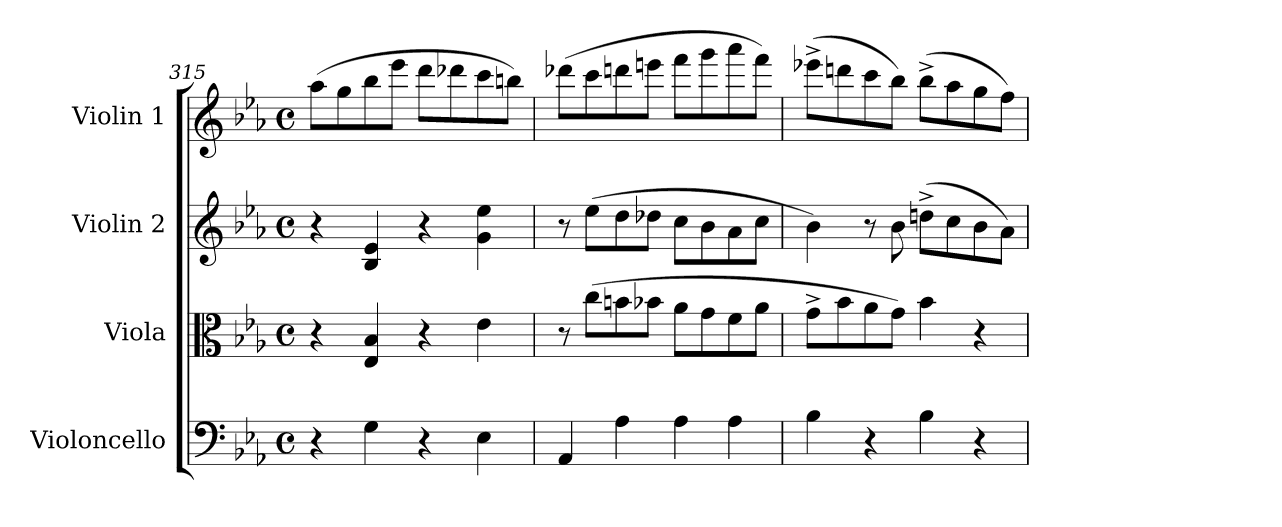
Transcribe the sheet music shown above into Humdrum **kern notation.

**kern	**kern	**kern	**kern
*part4	*part3	*part2	*part1
*staff4	*staff3	*staff2	*staff1
*I"Violoncello	*I"Viola	*I"Violin 2	*I"Violin 1
*I'Vc	*I'Vla	*I'Vln	*I'Vln
*clefF4	*clefC3	*clefG2	*clefG2
*k[b-e-a-]	*k[b-e-a-]	*k[b-e-a-]	*k[b-e-a-]
*M4/4	*M4/4	*M4/4	*M4/4
*met(c)	*met(c)	*met(c)	*met(c)
=315	=315	=315	=315
4r	4r	4r	(8aa-\L
.	.	.	8gg\
4G\	4E-/ 4B-/	4B-/ 4e-/	8bb-\
.	.	.	8eee-\J
4r	4r	4r	8ddd\L
.	.	.	8ddd-X\
4E-\	4e-\	4g\ 4ee-\	8ccc\
.	.	.	8bbn\J)
=316	=316	=316	=316
4AA-/	8r	8r	(8ddd-X\L
.	(8cc\L	(8ee-\L	8ccc\
4A-\	8bn\	8dd\	8dddn\
.	8b-X\J	8dd-X\J	8eeen\J
4A-\	8a-\L	8cc\L	8fff\L
.	8g\	8b-\	8ggg\
4A-\	8f\	8a-\	8aaa-\
.	8a-\J	8cc\J	8fff\J)
!!LO:LB:g=z
=317	=317	=317	=317
4B-\	8g^\L	4b-\)	(8eee-X^\L
.	8b-\	.	8dddn\
4r	8a-\	8r	8ccc\
.	8g\J)	8b-\	8bb-\J)
4B-\	4b-\	(8ddn^\L	(8bb-^\L
.	.	8cc\	8aa-\
4r	4r	8b-\	8gg\
.	.	8a-\J)	8ff\J)
=	=	=	=
*-	*-	*-	*-
